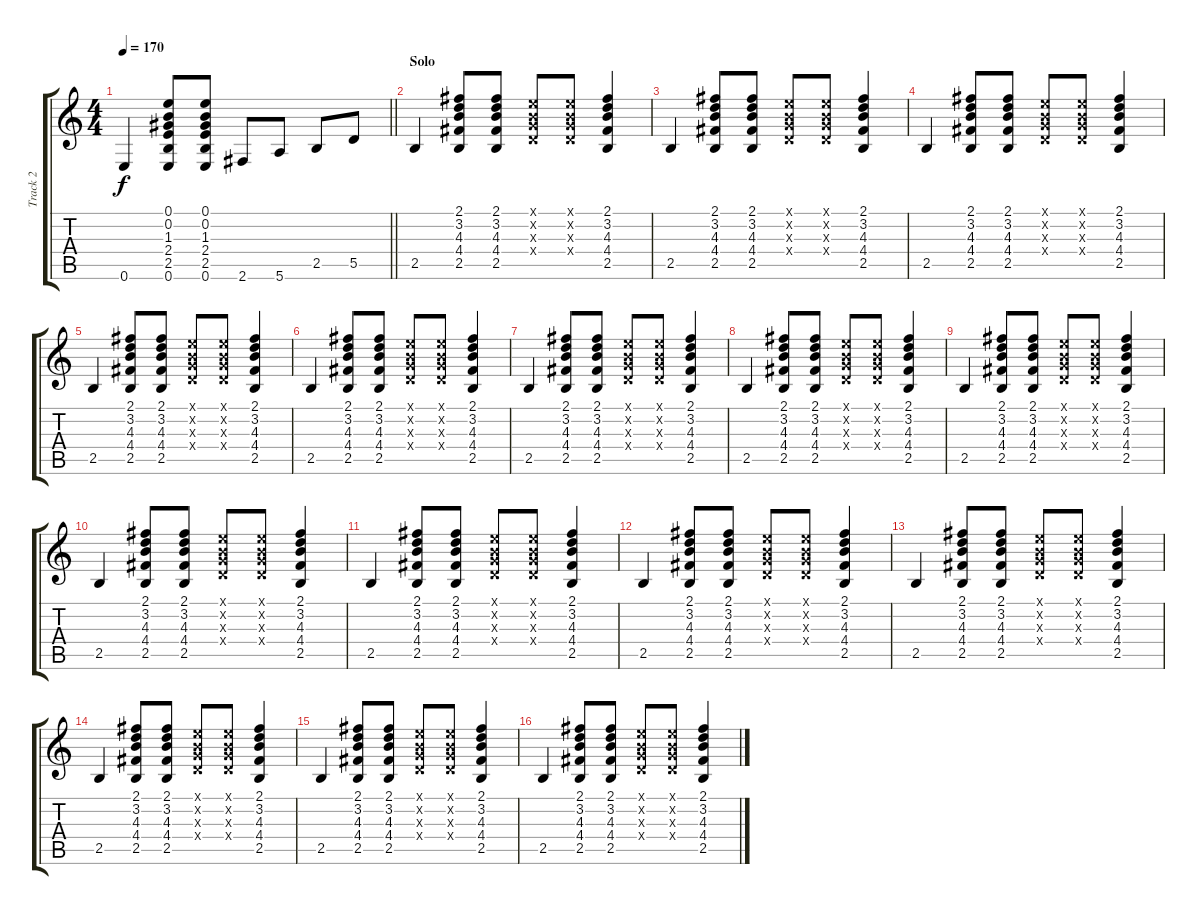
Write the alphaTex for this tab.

\track ("Track 2" "Track 2") {instrument acousticguitarsteel}
\staff {score tabs}
\tuning (E4 B3 G3 D3 A2 E2) {hide}
\ts (4 4)
\tempo 170
\clef g2
\barLineRight lightlight
\ks c
0.6.4{dy f} (0.1 0.2 1.3 2.4 2.5 0.6).8 (0.1 0.2 1.3 2.4 2.5 0.6).8 2.6.8 5.6.8 2.5.8 5.5.8 |
\section ("" "Solo")
2.5.4 (2.1 3.2 4.3 4.4 2.5).8 (2.1 3.2 4.3 4.4 2.5).8 (0.1{x} 0.2{x} 0.3{x} 0.4{x}).8 (0.1{x} 0.2{x} 0.3{x} 0.4{x}).8 (2.1 3.2 4.3 4.4 2.5).4 |
2.5.4 (2.1 3.2 4.3 4.4 2.5).8 (2.1 3.2 4.3 4.4 2.5).8 (0.1{x} 0.2{x} 0.3{x} 0.4{x}).8 (0.1{x} 0.2{x} 0.3{x} 0.4{x}).8 (2.1 3.2 4.3 4.4 2.5).4 |
2.5.4 (2.1 3.2 4.3 4.4 2.5).8 (2.1 3.2 4.3 4.4 2.5).8 (0.1{x} 0.2{x} 0.3{x} 0.4{x}).8 (0.1{x} 0.2{x} 0.3{x} 0.4{x}).8 (2.1 3.2 4.3 4.4 2.5).4 |
2.5.4 (2.1 3.2 4.3 4.4 2.5).8 (2.1 3.2 4.3 4.4 2.5).8 (0.1{x} 0.2{x} 0.3{x} 0.4{x}).8 (0.1{x} 0.2{x} 0.3{x} 0.4{x}).8 (2.1 3.2 4.3 4.4 2.5).4 |
2.5.4 (2.1 3.2 4.3 4.4 2.5).8 (2.1 3.2 4.3 4.4 2.5).8 (0.1{x} 0.2{x} 0.3{x} 0.4{x}).8 (0.1{x} 0.2{x} 0.3{x} 0.4{x}).8 (2.1 3.2 4.3 4.4 2.5).4 |
2.5.4 (2.1 3.2 4.3 4.4 2.5).8 (2.1 3.2 4.3 4.4 2.5).8 (0.1{x} 0.2{x} 0.3{x} 0.4{x}).8 (0.1{x} 0.2{x} 0.3{x} 0.4{x}).8 (2.1 3.2 4.3 4.4 2.5).4 |
2.5.4 (2.1 3.2 4.3 4.4 2.5).8 (2.1 3.2 4.3 4.4 2.5).8 (0.1{x} 0.2{x} 0.3{x} 0.4{x}).8 (0.1{x} 0.2{x} 0.3{x} 0.4{x}).8 (2.1 3.2 4.3 4.4 2.5).4 |
2.5.4 (2.1 3.2 4.3 4.4 2.5).8 (2.1 3.2 4.3 4.4 2.5).8 (0.1{x} 0.2{x} 0.3{x} 0.4{x}).8 (0.1{x} 0.2{x} 0.3{x} 0.4{x}).8 (2.1 3.2 4.3 4.4 2.5).4 |
2.5.4 (2.1 3.2 4.3 4.4 2.5).8 (2.1 3.2 4.3 4.4 2.5).8 (0.1{x} 0.2{x} 0.3{x} 0.4{x}).8 (0.1{x} 0.2{x} 0.3{x} 0.4{x}).8 (2.1 3.2 4.3 4.4 2.5).4 |
2.5.4 (2.1 3.2 4.3 4.4 2.5).8 (2.1 3.2 4.3 4.4 2.5).8 (0.1{x} 0.2{x} 0.3{x} 0.4{x}).8 (0.1{x} 0.2{x} 0.3{x} 0.4{x}).8 (2.1 3.2 4.3 4.4 2.5).4 |
2.5.4 (2.1 3.2 4.3 4.4 2.5).8 (2.1 3.2 4.3 4.4 2.5).8 (0.1{x} 0.2{x} 0.3{x} 0.4{x}).8 (0.1{x} 0.2{x} 0.3{x} 0.4{x}).8 (2.1 3.2 4.3 4.4 2.5).4 |
2.5.4 (2.1 3.2 4.3 4.4 2.5).8 (2.1 3.2 4.3 4.4 2.5).8 (0.1{x} 0.2{x} 0.3{x} 0.4{x}).8 (0.1{x} 0.2{x} 0.3{x} 0.4{x}).8 (2.1 3.2 4.3 4.4 2.5).4 |
2.5.4 (2.1 3.2 4.3 4.4 2.5).8 (2.1 3.2 4.3 4.4 2.5).8 (0.1{x} 0.2{x} 0.3{x} 0.4{x}).8 (0.1{x} 0.2{x} 0.3{x} 0.4{x}).8 (2.1 3.2 4.3 4.4 2.5).4 |
2.5.4 (2.1 3.2 4.3 4.4 2.5).8 (2.1 3.2 4.3 4.4 2.5).8 (0.1{x} 0.2{x} 0.3{x} 0.4{x}).8 (0.1{x} 0.2{x} 0.3{x} 0.4{x}).8 (2.1 3.2 4.3 4.4 2.5).4 |
2.5.4 (2.1 3.2 4.3 4.4 2.5).8 (2.1 3.2 4.3 4.4 2.5).8 (0.1{x} 0.2{x} 0.3{x} 0.4{x}).8 (0.1{x} 0.2{x} 0.3{x} 0.4{x}).8 (2.1 3.2 4.3 4.4 2.5).4
